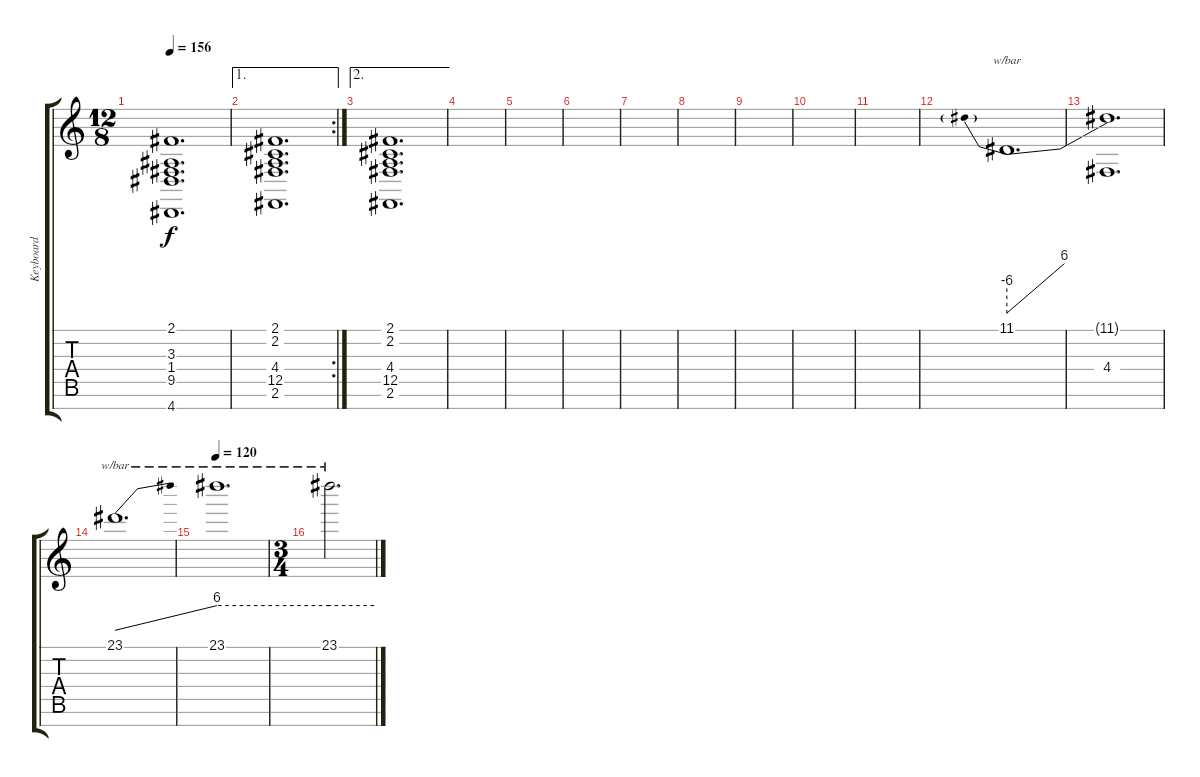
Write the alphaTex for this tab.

\track ("Keyboard" "Keyboard") {instrument brightacousticpiano}
\staff {score tabs}
\tuning (E4 B3 G3 D3 A2 E2 B1) {hide}
\ts (12 8)
\tempo 156
\clef g2
\ks c
(2.1 3.3 1.4 9.5 4.7).1{d dy f instrument stringensemble2} |
\ae 1
\rc 2
(2.1 2.2 4.4 12.5 2.6).1{d} |
\ae 2
(2.1 2.2 4.4 12.5 2.6).1{d} |
|
|
|
|
|
|
|
|
11.1.1{d tbe (predivedive default 0 -24 60 24) instrument rockorgan} |
(11.1{t} 4.4).1{d} |
23.1.1{d tbe (dive default 0 0 60 24)} |
\tempo 120
23.1.1{d tbe (hold default 0 24 60 24)} |
\ts (3 4)
23.1.2{d tbe (hold default 0 24 60 24)}
